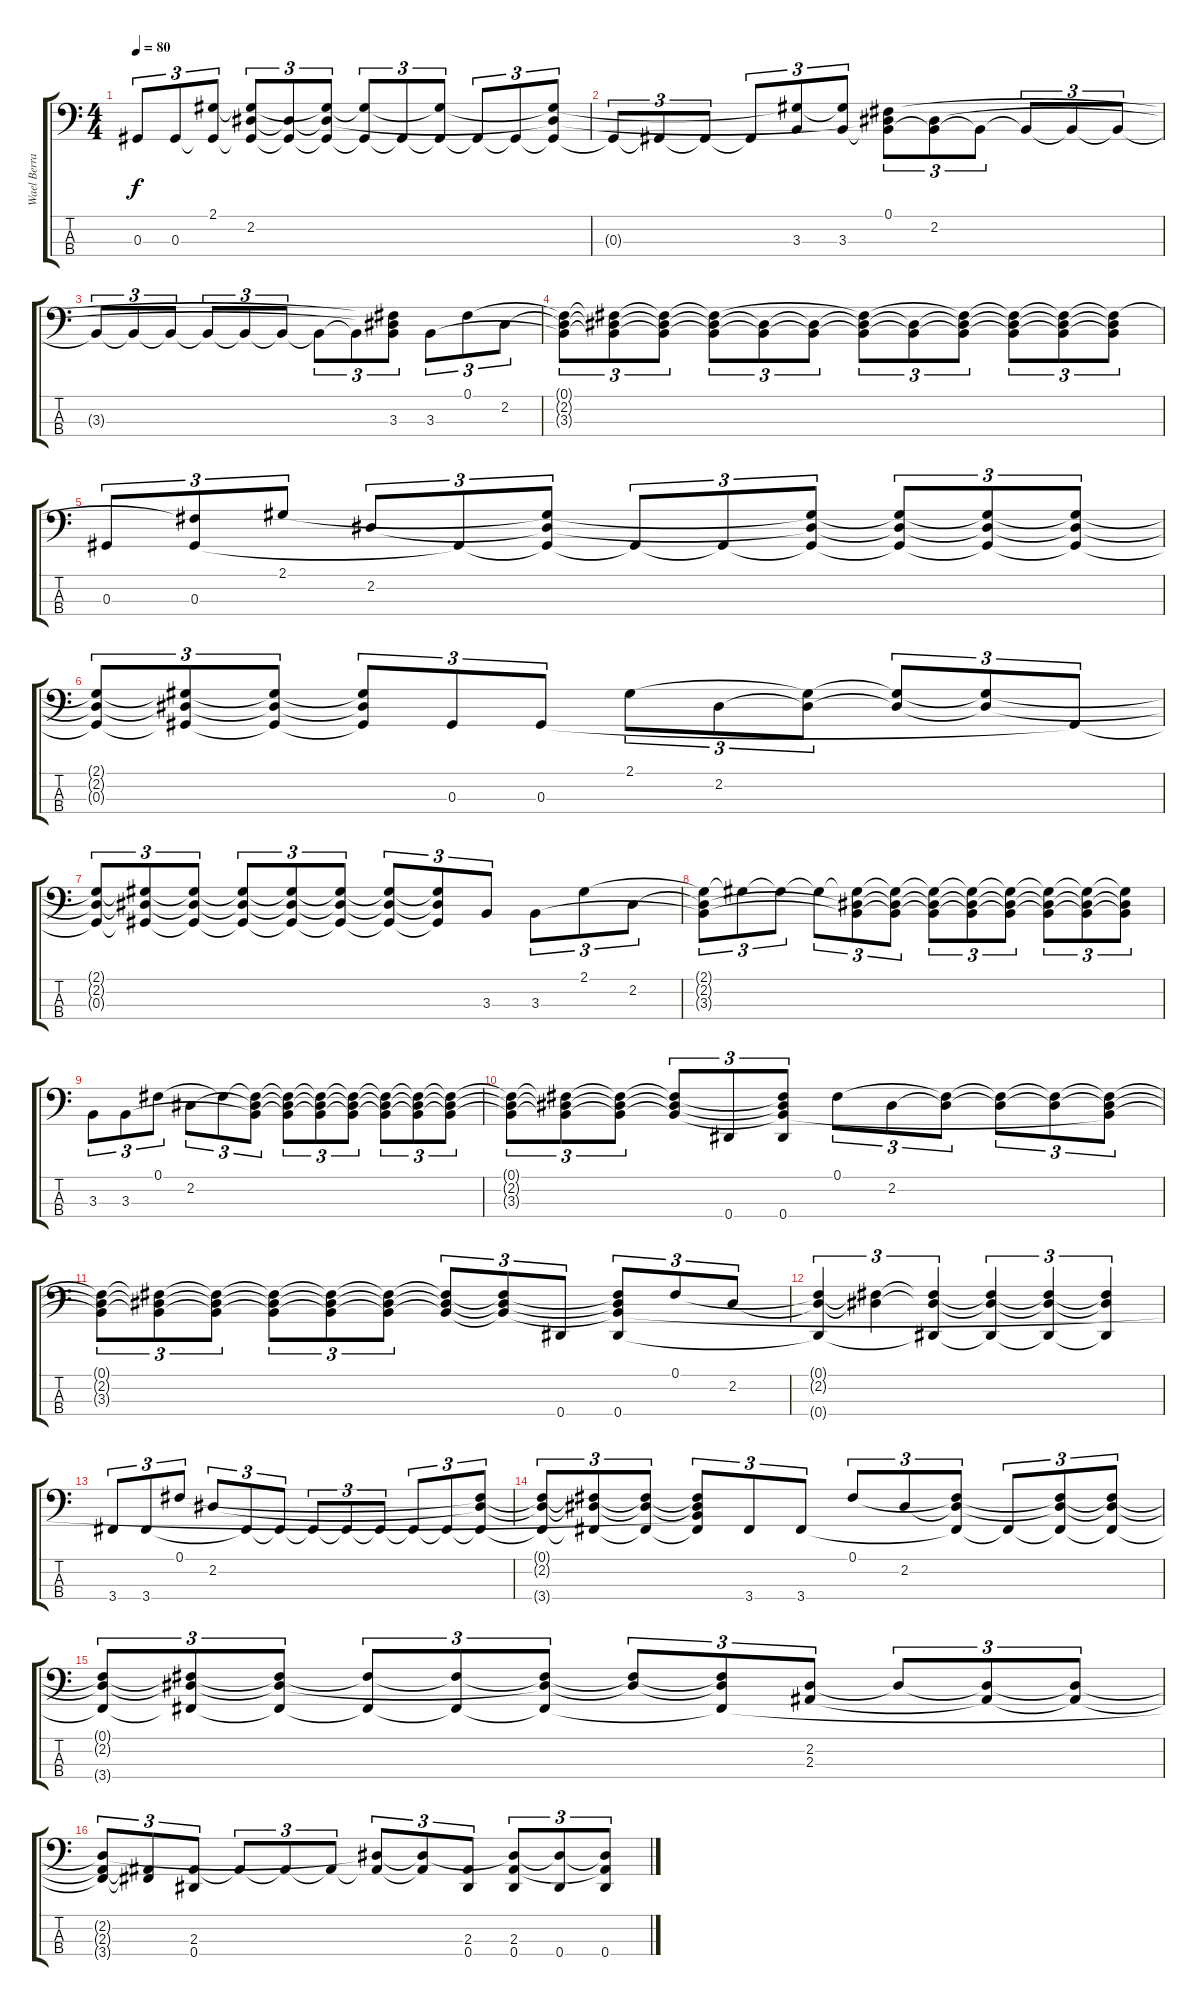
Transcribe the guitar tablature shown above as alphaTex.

\track ("Wael Berrais" "Wael Berra") {instrument electricbassfinger}
\staff {score tabs}
\tuning (Gb2 Db2 Ab1 Eb1) {hide}
\ts (4 4)
\tempo 80
\clef f4
\ks c
0.3.8{tu (3 2) dy f} 0.3.8{tu (3 2)} (2.1 0.3{t}).8{tu (3 2)} (2.1{t} 2.2 0.3{t}).8{tu (3 2)} (2.2{t} 0.3{t}).8{tu (3 2)} (2.1{t} 2.2{t} 0.3{t}).8{tu (3 2)} (2.1{t} 0.3{t}).8{tu (3 2)} 0.3{t}.8{tu (3 2)} (2.1{t} 0.3{t}).8{tu (3 2)} 0.3{t}.8{tu (3 2)} 0.3{t}.8{tu (3 2)} (2.1{t} 2.2{t} 0.3{t}).8{tu (3 2)} |
0.3{t}.8{tu (3 2)} 0.3{t}.8{tu (3 2)} 0.3{t}.8{tu (3 2)} 0.3{t}.8{tu (3 2)} (2.1{t} 3.3).8{tu (3 2)} (2.1{t} 3.3).8{tu (3 2)} (0.1 2.2{t} 3.3{t}).8{tu (3 2)} (2.2 3.3{t}).8{tu (3 2)} 3.3{t}.8{tu (3 2)} 3.3{t}.8{tu (3 2)} 3.3{t}.8{tu (3 2)} 3.3{t}.8{tu (3 2)} |
3.3{t}.8{tu (3 2)} 3.3{t}.8{tu (3 2)} 3.3{t}.8{tu (3 2)} 3.3{t}.8{tu (3 2)} 3.3{t}.8{tu (3 2)} 3.3{t}.8{tu (3 2)} 3.3{t}.8{tu (3 2)} 3.3{t}.8{tu (3 2)} (0.1{t} 2.2{t} 3.3).8{tu (3 2)} 3.3.8{tu (3 2)} 0.1.8{tu (3 2)} 2.2.8{tu (3 2)} |
(0.1{t} 2.2{t} 3.3{t}).8{tu (3 2)} (0.1{t} 2.2{t} 3.3{t}).8{tu (3 2)} (0.1{t} 2.2{t} 3.3{t}).8{tu (3 2)} (0.1{t} 2.2{t} 3.3{t}).8{tu (3 2)} (2.2{t} 3.3{t}).8{tu (3 2)} (2.2{t} 3.3{t}).8{tu (3 2)} (0.1{t} 2.2{t} 3.3{t}).8{tu (3 2)} (2.2{t} 3.3{t}).8{tu (3 2)} (0.1{t} 2.2{t} 3.3{t}).8{tu (3 2)} (0.1{t} 2.2{t} 3.3{t}).8{tu (3 2)} (0.1{t} 2.2{t} 3.3{t}).8{tu (3 2)} (0.1{t} 2.2{t} 3.3{t}).8{tu (3 2)} |
0.3.8{tu (3 2)} (0.1{t} 0.3).8{tu (3 2)} 2.1.8{tu (3 2)} 2.2.8{tu (3 2)} 0.3{t}.8{tu (3 2)} (2.1{t} 2.2{t} 0.3{t}).8{tu (3 2)} 0.3{t}.8{tu (3 2)} 0.3{t}.8{tu (3 2)} (2.1{t} 2.2{t} 0.3{t}).8{tu (3 2)} (2.1{t} 2.2{t} 0.3{t}).8{tu (3 2)} (2.1{t} 2.2{t} 0.3{t}).8{tu (3 2)} (2.1{t} 2.2{t} 0.3{t}).8{tu (3 2)} |
(2.1{t} 2.2{t} 0.3{t}).8{tu (3 2)} (2.1{t} 2.2{t} 0.3{t}).8{tu (3 2)} (2.1{t} 2.2{t} 0.3{t}).8{tu (3 2)} (2.1{t} 2.2{t} 0.3{t}).8{tu (3 2)} 0.3.8{tu (3 2)} 0.3.8{tu (3 2)} 2.1.8{tu (3 2)} 2.2.8{tu (3 2)} (2.1{t} 2.2{t}).8{tu (3 2)} (2.1{t} 2.2{t}).8{tu (3 2)} (2.1{t} 2.2{t}).8{tu (3 2)} 0.3{t}.8{tu (3 2)} |
(2.1{t} 2.2{t} 0.3{t}).8{tu (3 2)} (2.1{t} 2.2{t} 0.3{t}).8{tu (3 2)} (2.1{t} 2.2{t} 0.3{t}).8{tu (3 2)} (2.1{t} 2.2{t} 0.3{t}).8{tu (3 2)} (2.1{t} 2.2{t} 0.3{t}).8{tu (3 2)} (2.1{t} 2.2{t} 0.3{t}).8{tu (3 2)} (2.1{t} 2.2{t} 0.3{t}).8{tu (3 2)} (2.1{t} 2.2{t} 0.3{t}).8{tu (3 2)} 3.3.8{tu (3 2)} 3.3.8{tu (3 2)} 2.1.8{tu (3 2)} 2.2.8{tu (3 2)} |
(2.1{t} 2.2{t} 3.3{t}).8{tu (3 2)} 2.1{t}.8{tu (3 2)} 2.1{t}.8{tu (3 2)} 2.1{t}.8{tu (3 2)} (2.1{t} 2.2{t} 3.3{t}).8{tu (3 2)} (2.1{t} 2.2{t} 3.3{t}).8{tu (3 2)} (2.1{t} 2.2{t} 3.3{t}).8{tu (3 2)} (2.1{t} 2.2{t} 3.3{t}).8{tu (3 2)} (2.1{t} 2.2{t} 3.3{t}).8{tu (3 2)} (2.1{t} 2.2{t} 3.3{t}).8{tu (3 2)} (2.1{t} 2.2{t} 3.3{t}).8{tu (3 2)} (2.1{t} 2.2{t} 3.3{t}).8{tu (3 2)} |
3.3.8{tu (3 2)} 3.3.8{tu (3 2)} 0.1.8{tu (3 2)} 2.2.8{tu (3 2)} 0.1{t}.8{tu (3 2)} (0.1{t} 2.2{t} 3.3{t}).8{tu (3 2)} (0.1{t} 2.2{t} 3.3{t}).8{tu (3 2)} (0.1{t} 2.2{t} 3.3{t}).8{tu (3 2)} (0.1{t} 2.2{t} 3.3{t}).8{tu (3 2)} (0.1{t} 2.2{t} 3.3{t}).8{tu (3 2)} (0.1{t} 2.2{t} 3.3{t}).8{tu (3 2)} (0.1{t} 2.2{t} 3.3{t}).8{tu (3 2)} |
(0.1{t} 2.2{t} 3.3{t}).8{tu (3 2)} (0.1{t} 2.2{t} 3.3{t}).8{tu (3 2)} (0.1{t} 2.2{t} 3.3{t}).8{tu (3 2)} (0.1{t} 2.2{t} 3.3{t}).8{tu (3 2)} 0.4.8{tu (3 2)} (0.1{t} 2.2{t} 3.3{t} 0.4).8{tu (3 2)} 0.1.8{tu (3 2)} 2.2.8{tu (3 2)} (0.1{t} 2.2{t}).8{tu (3 2)} (0.1{t} 2.2{t}).8{tu (3 2)} (0.1{t} 2.2{t}).8{tu (3 2)} (0.1{t} 2.2{t} 3.3{t}).8{tu (3 2)} |
(0.1{t} 2.2{t} 3.3{t}).8{tu (3 2)} (0.1{t} 2.2{t} 3.3{t}).8{tu (3 2)} (0.1{t} 2.2{t} 3.3{t}).8{tu (3 2)} (0.1{t} 2.2{t} 3.3{t}).8{tu (3 2)} (0.1{t} 2.2{t} 3.3{t}).8{tu (3 2)} (0.1{t} 2.2{t} 3.3{t}).8{tu (3 2)} (0.1{t} 2.2{t} 3.3{t}).8{tu (3 2)} (0.1{t} 2.2{t} 3.3{t}).8{tu (3 2)} 0.4.8{tu (3 2)} (0.1{t} 2.2{t} 3.3{t} 0.4).8{tu (3 2)} 0.1.8{tu (3 2)} 2.2.8{tu (3 2)} |
(0.1{t} 2.2{t} 0.4{t}).4{tu (3 2)} (0.1{t} 2.2{t}).4{tu (3 2)} (0.1{t} 2.2{t} 0.4{t}).4{tu (3 2)} (0.1{t} 2.2{t} 0.4{t}).4{tu (3 2)} (0.1{t} 2.2{t} 0.4{t}).4{tu (3 2)} (0.1{t} 2.2{t} 0.4{t}).4{tu (3 2)} |
3.4.8{tu (3 2)} 3.4.8{tu (3 2)} 0.1.8{tu (3 2)} 2.2.8{tu (3 2)} 3.4{t}.8{tu (3 2)} 3.4{t}.8{tu (3 2)} 3.4{t}.8{tu (3 2)} 3.4{t}.8{tu (3 2)} 3.4{t}.8{tu (3 2)} 3.4{t}.8{tu (3 2)} 3.4{t}.8{tu (3 2)} (0.1{t} 2.2{t} 3.4{t}).8{tu (3 2)} |
(0.1{t} 2.2{t} 3.4{t}).8{tu (3 2)} (0.1{t} 2.2{t} 3.4{t}).8{tu (3 2)} (0.1{t} 2.2{t} 3.4{t}).8{tu (3 2)} (0.1{t} 2.2{t} 3.3{t} 3.4{t}).8{tu (3 2)} 3.4.8{tu (3 2)} 3.4.8{tu (3 2)} 0.1.8{tu (3 2)} 2.2.8{tu (3 2)} (0.1{t} 2.2{t} 3.4{t}).8{tu (3 2)} 3.4{t}.8{tu (3 2)} (0.1{t} 2.2{t} 3.4{t}).8{tu (3 2)} (0.1{t} 2.2{t} 3.4{t}).8{tu (3 2)} |
(0.1{t} 2.2{t} 3.4{t}).8{tu (3 2)} (0.1{t} 2.2{t} 3.4{t}).8{tu (3 2)} (0.1{t} 2.2{t} 3.4{t}).8{tu (3 2)} (0.1{t} 3.4{t}).8{tu (3 2)} (0.1{t} 3.4{t}).8{tu (3 2)} (0.1{t} 2.2{t} 3.4{t}).8{tu (3 2)} (0.1{t} 2.2{t}).8{tu (3 2)} (0.1{t} 2.2{t} 3.4{t}).8{tu (3 2)} (2.2 2.3).8{tu (3 2)} 2.2{t}.8{tu (3 2)} (2.2{t} 2.3{t}).8{tu (3 2)} (2.2{t} 2.3{t}).8{tu (3 2)} |
(2.2{t} 2.3{t} 3.4{t}).8{tu (3 2)} (2.3{t} 3.4{t}).8{tu (3 2)} (2.3 0.4).8{tu (3 2)} 2.3{t}.8{tu (3 2)} 2.3{t}.8{tu (3 2)} 2.3{t}.8{tu (3 2)} (2.2{t} 2.3{t}).8{tu (3 2)} (2.2{t} 2.3{t}).8{tu (3 2)} (2.3 0.4).8{tu (3 2)} (2.2{t} 2.3 0.4).8{tu (3 2)} (2.2{t} 0.4).8{tu (3 2)} (2.2{t} 2.3{t} 0.4).8{tu (3 2)}
